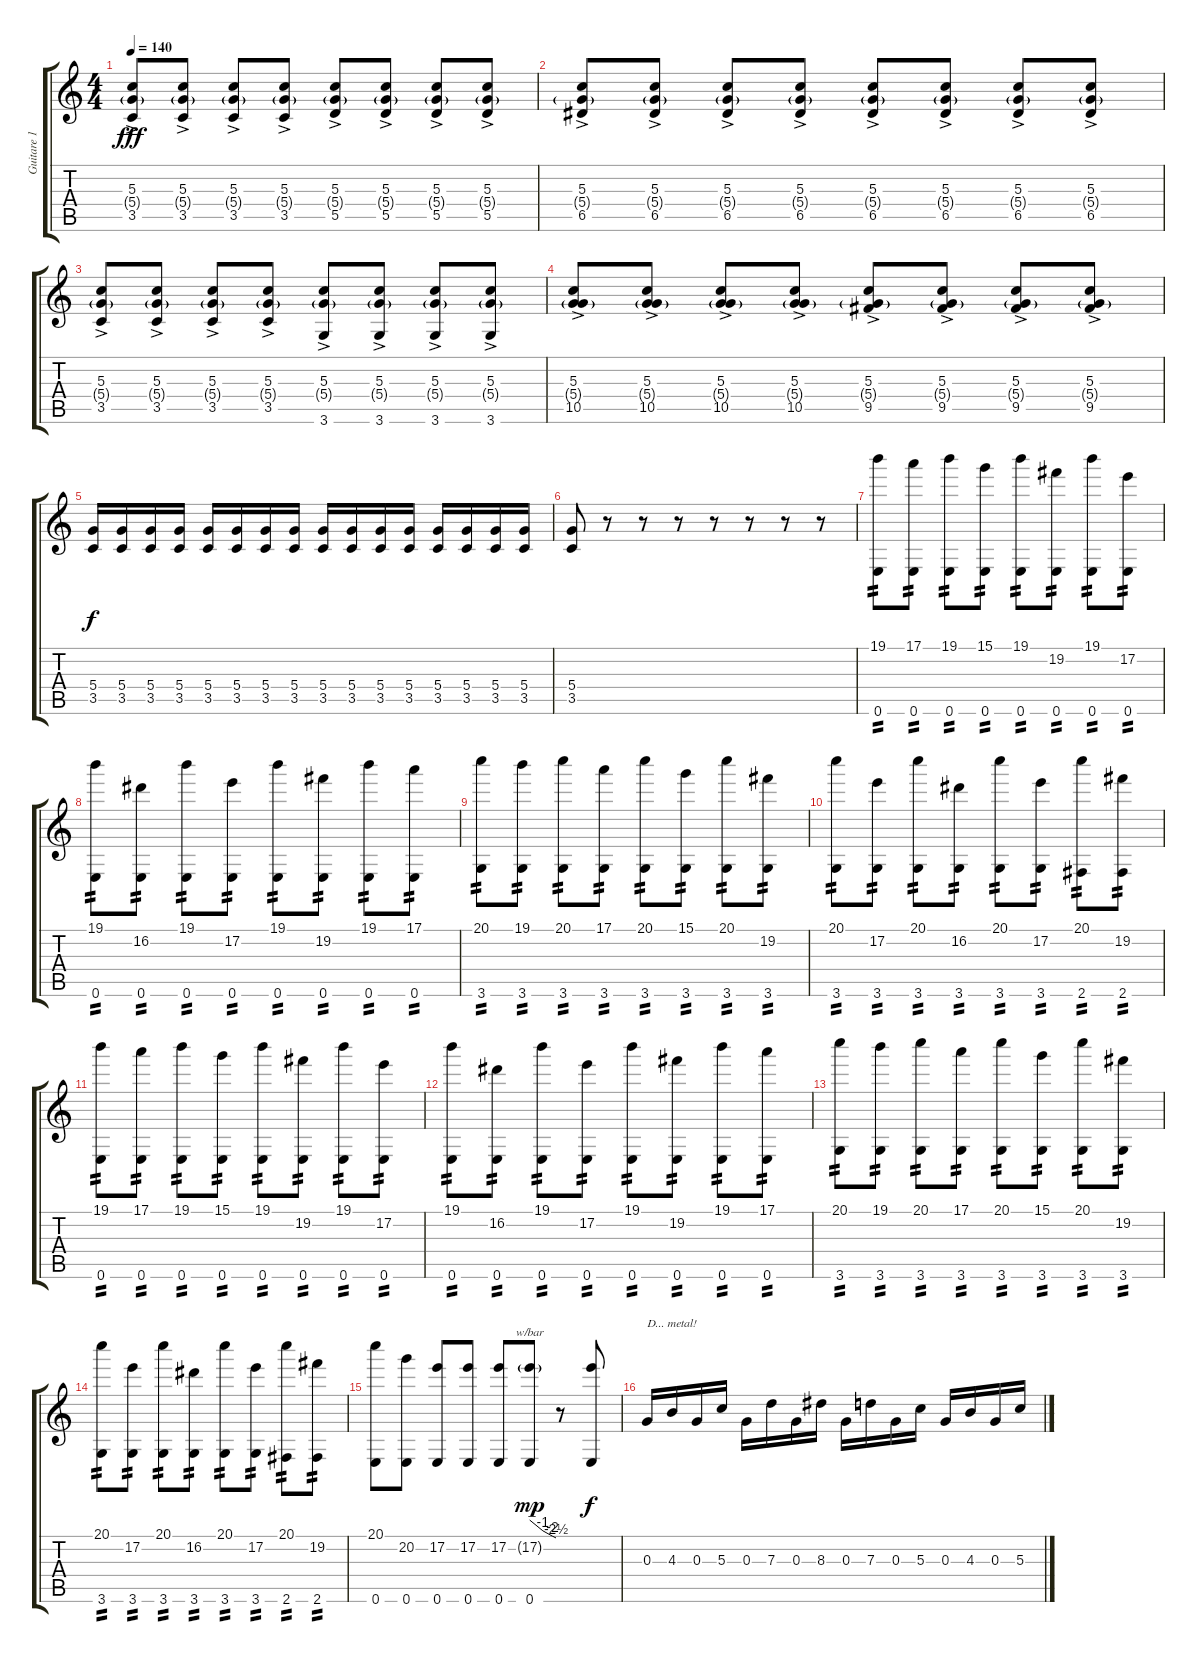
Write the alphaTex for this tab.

\track ("Guitare 1" "Guitare 1") {instrument distortionguitar}
\staff {score tabs}
\tuning (E4 B3 G3 D3 A2 E2) {hide}
\ts (4 4)
\tempo 140
\clef g2
\ks c
(5.3 5.4{g} 3.5{ac}).8{dy fff} (5.3 5.4{g} 3.5{ac}).8 (5.3 5.4{g} 3.5{ac}).8 (5.3 5.4{g} 3.5{ac}).8 (5.3 5.4{g} 5.5{ac}).8 (5.3 5.4{g} 5.5{ac}).8 (5.3 5.4{g} 5.5{ac}).8 (5.3 5.4{g} 5.5{ac}).8 |
(5.3 5.4{g} 6.5{ac}).8 (5.3 5.4{g} 6.5{ac}).8 (5.3 5.4{g} 6.5{ac}).8 (5.3 5.4{g} 6.5{ac}).8 (5.3 5.4{g} 6.5{ac}).8 (5.3 5.4{g} 6.5{ac}).8 (5.3 5.4{g} 6.5{ac}).8 (5.3 5.4{g} 6.5{ac}).8 |
(5.3 5.4{g} 3.5{ac}).8 (5.3 5.4{g} 3.5{ac}).8 (5.3 5.4{g} 3.5{ac}).8 (5.3 5.4{g} 3.5{ac}).8 (5.3 5.4{g} 3.6{ac}).8 (5.3 5.4{g} 3.6{ac}).8 (5.3 5.4{g} 3.6{ac}).8 (5.3 5.4{g} 3.6{ac}).8 |
(5.3 5.4{g} 10.5{ac}).8 (5.3 5.4{g} 10.5{ac}).8 (5.3 5.4{g} 10.5{ac}).8 (5.3 5.4{g} 10.5{ac}).8 (5.3 5.4{g} 9.5{ac}).8 (5.3 5.4{g} 9.5{ac}).8 (5.3 5.4{g} 9.5{ac}).8 (5.3 5.4{g} 9.5{ac}).8 |
(5.4 3.5).16{dy f} (5.4 3.5).16 (5.4 3.5).16 (5.4 3.5).16 (5.4 3.5).16 (5.4 3.5).16 (5.4 3.5).16 (5.4 3.5).16 (5.4 3.5).16 (5.4 3.5).16 (5.4 3.5).16 (5.4 3.5).16 (5.4 3.5).16 (5.4 3.5).16 (5.4 3.5).16 (5.4 3.5).16 |
(5.4 3.5).8 r.8 r.8 r.8 r.8 r.8 r.8 r.8 |
(19.1 0.6).8{tp 2} (17.1 0.6).8{tp 2} (19.1 0.6).8{tp 2} (15.1 0.6).8{tp 2} (19.1 0.6).8{tp 2} (19.2 0.6).8{tp 2} (19.1 0.6).8{tp 2} (17.2 0.6).8{tp 2} |
(19.1 0.6).8{tp 2} (16.2 0.6).8{tp 2} (19.1 0.6).8{tp 2} (17.2 0.6).8{tp 2} (19.1 0.6).8{tp 2} (19.2 0.6).8{tp 2} (19.1 0.6).8{tp 2} (17.1 0.6).8{tp 2} |
(20.1 3.6).8{tp 2} (19.1 3.6).8{tp 2} (20.1 3.6).8{tp 2} (17.1 3.6).8{tp 2} (20.1 3.6).8{tp 2} (15.1 3.6).8{tp 2} (20.1 3.6).8{tp 2} (19.2 3.6).8{tp 2} |
(20.1 3.6).8{tp 2} (17.2 3.6).8{tp 2} (20.1 3.6).8{tp 2} (16.2 3.6).8{tp 2} (20.1 3.6).8{tp 2} (17.2 3.6).8{tp 2} (20.1 2.6).8{tp 2} (19.2 2.6).8{tp 2} |
(19.1 0.6).8{tp 2} (17.1 0.6).8{tp 2} (19.1 0.6).8{tp 2} (15.1 0.6).8{tp 2} (19.1 0.6).8{tp 2} (19.2 0.6).8{tp 2} (19.1 0.6).8{tp 2} (17.2 0.6).8{tp 2} |
(19.1 0.6).8{tp 2} (16.2 0.6).8{tp 2} (19.1 0.6).8{tp 2} (17.2 0.6).8{tp 2} (19.1 0.6).8{tp 2} (19.2 0.6).8{tp 2} (19.1 0.6).8{tp 2} (17.1 0.6).8{tp 2} |
(20.1 3.6).8{tp 2} (19.1 3.6).8{tp 2} (20.1 3.6).8{tp 2} (17.1 3.6).8{tp 2} (20.1 3.6).8{tp 2} (15.1 3.6).8{tp 2} (20.1 3.6).8{tp 2} (19.2 3.6).8{tp 2} |
(20.1 3.6).8{tp 2} (17.2 3.6).8{tp 2} (20.1 3.6).8{tp 2} (16.2 3.6).8{tp 2} (20.1 3.6).8{tp 2} (17.2 3.6).8{tp 2} (20.1 2.6).8{tp 2} (19.2 2.6).8{tp 2} |
(20.1 0.6).8 (20.2 0.6).8 (17.2 0.6).8 (17.2 0.6).8 (17.2 0.6).8 (17.2{g} 0.6).8{tbe (custom default 0 0 30 -4 52 -8 60 -10) dy mp} r.8 (17.2{t} 0.6{t}).8{dy f} |
0.3.16{txt "D... metal!"} 4.3.16 0.3.16 5.3.16 0.3.16 7.3.16 0.3.16 8.3.16 0.3.16 7.3.16 0.3.16 5.3.16 0.3.16 4.3.16 0.3.16 5.3.16
